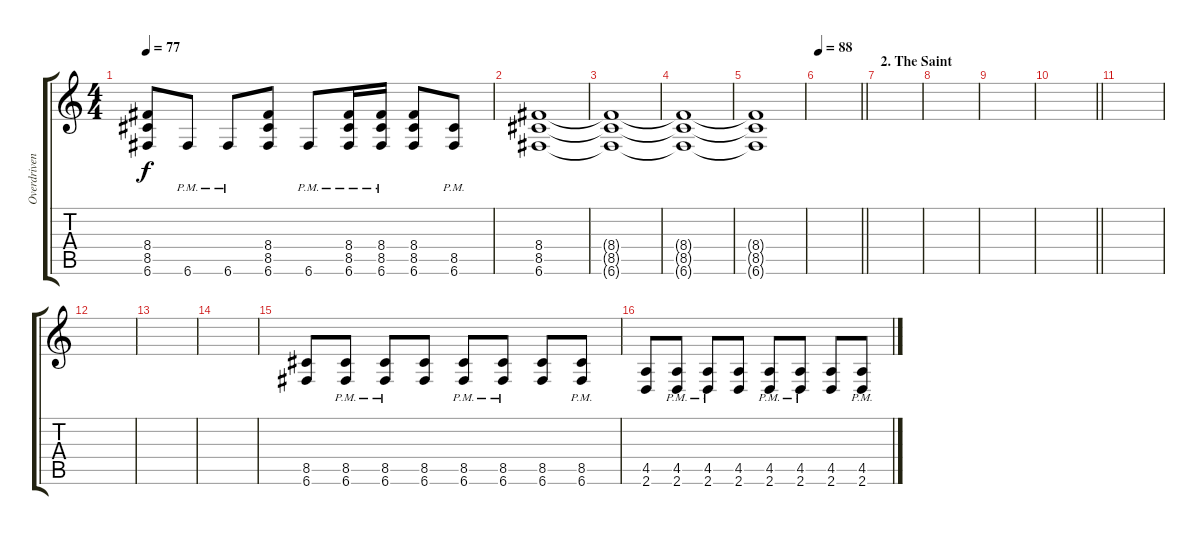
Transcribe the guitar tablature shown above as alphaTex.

\track ("Overdriven Guitar 2" "Overdriven") {instrument overdrivenguitar}
\staff {score tabs}
\tuning (C4 G3 Eb3 Bb2 F2 C2) {hide}
\ts (4 4)
\tempo 77
\clef g2
\ks c
(8.4 8.5 6.6).8{dy f} 6.6{pm}.8 6.6{pm}.8 (8.4 8.5 6.6).8 6.6{pm}.8 (8.4{pm} 8.5{pm} 6.6{pm}).16 (8.4{pm} 8.5{pm} 6.6{pm}).16 (8.4 8.5 6.6).8 (8.5{pm} 6.6{pm}).8 |
(8.4 8.5 6.6).1 |
(8.4{t} 8.5{t} 6.6{t}).1 |
(8.4{t} 8.5{t} 6.6{t}).1 |
(8.4{t} 8.5{t} 6.6{t}).1 |
\tempo 88
\barLineRight lightlight
|
\section ("" "2. The Saint")
|
|
|
\barLineRight lightlight
|
|
|
|
|
(8.5 6.6).8 (8.5{pm} 6.6{pm}).8 (8.5{pm} 6.6{pm}).8 (8.5 6.6).8 (8.5{pm} 6.6{pm}).8 (8.5{pm} 6.6{pm}).8 (8.5 6.6).8 (8.5{pm} 6.6{pm}).8 |
(4.5 2.6).8 (4.5{pm} 2.6{pm}).8 (4.5{pm} 2.6{pm}).8 (4.5 2.6).8 (4.5{pm} 2.6{pm}).8 (4.5{pm} 2.6{pm}).8 (4.5 2.6).8 (4.5{pm} 2.6{pm}).8
